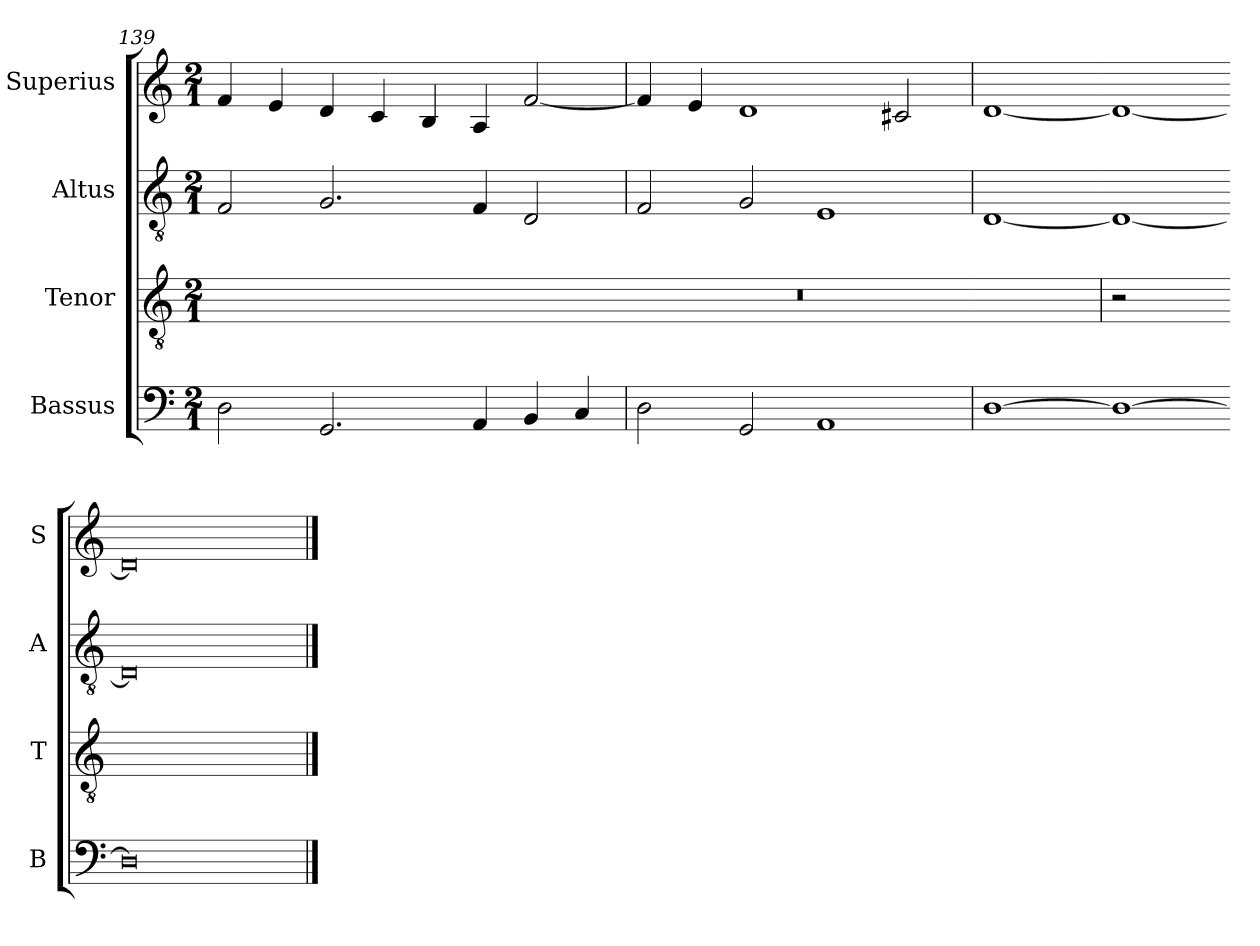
**kern	**kern	**kern	**kern
*part4	*part3	*part2	*part1
*staff4	*staff3	*staff2	*staff1
*I"Bassus	*I"Tenor	*I"Altus	*I"Superius
*I'B	*I'T	*I'A	*I'S
*clefF4	*clefGv2	*clefGv2	*clefG2
*k[]	*k[]	*k[]	*k[]
*M2/1	*M2/1	*M2/1	*M2/1
=139	=139	=139	=139
!	!LO:N:vis=1	!	!
2D\	0ryy	2F/	4f/
.	.	.	4e/
2.GG/	.	2.G/	4d/
.	.	.	4c/
.	.	.	4B/
4AA/	.	4F/	4A/
4BB/	.	2D/	[2f/
4C/	.	.	.
=140	=140-	=140	=140
!	!LO:N:vis=1	!	!
2D\	0r	2F/	4f/]
.	.	.	4e/
2GG/	.	2G/	1d
1AA	.	1E	.
.	.	.	2c#X/
=141	=141-	=141	=141
!	!LO:N:vis=2	!	!
[1D	1ryy	[1D	[1d
=-	=	=-	=-
!	!LO:N:vis=2	!	!
1D_	1r	1D_	1d_
=-	=-	=-	=-
!	!LO:N:vis=1	!	!
0D]	0ryy	0D]	0d]
==	==	==	==
*-	*-	*-	*-
